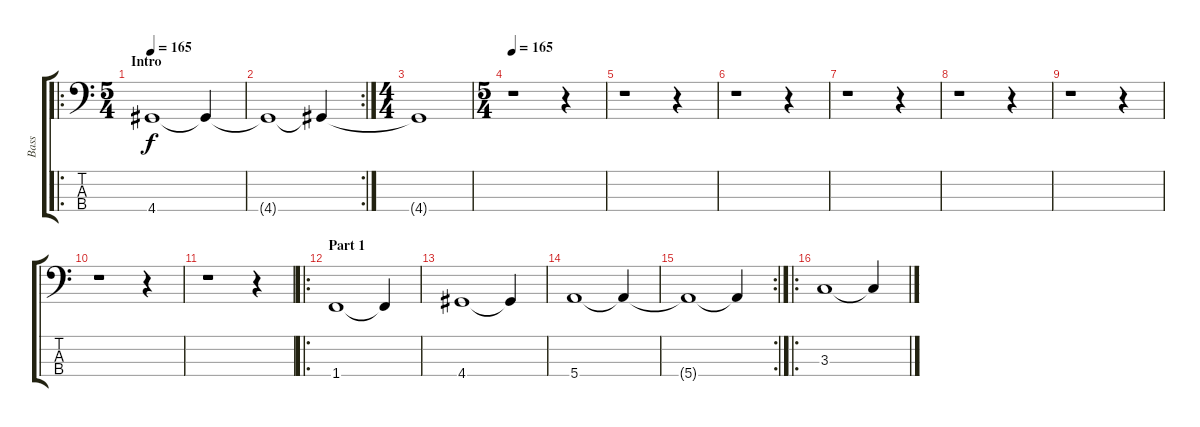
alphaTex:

\track ("Bass" "Bass") {instrument electricbassfinger}
\staff {score tabs}
\tuning (G2 D2 A1 E1) {hide}
\ro
\ts (5 4)
\section ("" "Intro")
\tempo 165
\tempo 125
\tempo 165
\clef f4
\ks c
4.4.1{dy f instrument electricbassfinger} 4.4{t}.4 |
\rc 2
4.4{t}.1 4.4{t}.4 |
\ts (4 4)
4.4{t}.1 |
\ts (5 4)
\tempo 165
r.1 r.4 |
r.1 r.4 |
r.1 r.4 |
r.1 r.4 |
r.1 r.4 |
r.1 r.4 |
r.1 r.4 |
r.1 r.4 |
\ro
\section ("" "Part 1")
1.4.1 1.4{t}.4 |
4.4.1 4.4{t}.4 |
5.4.1 5.4{t}.4 |
\rc 2
5.4{t}.1 5.4{t}.4 |
\ro
3.3.1 3.3{t}.4
